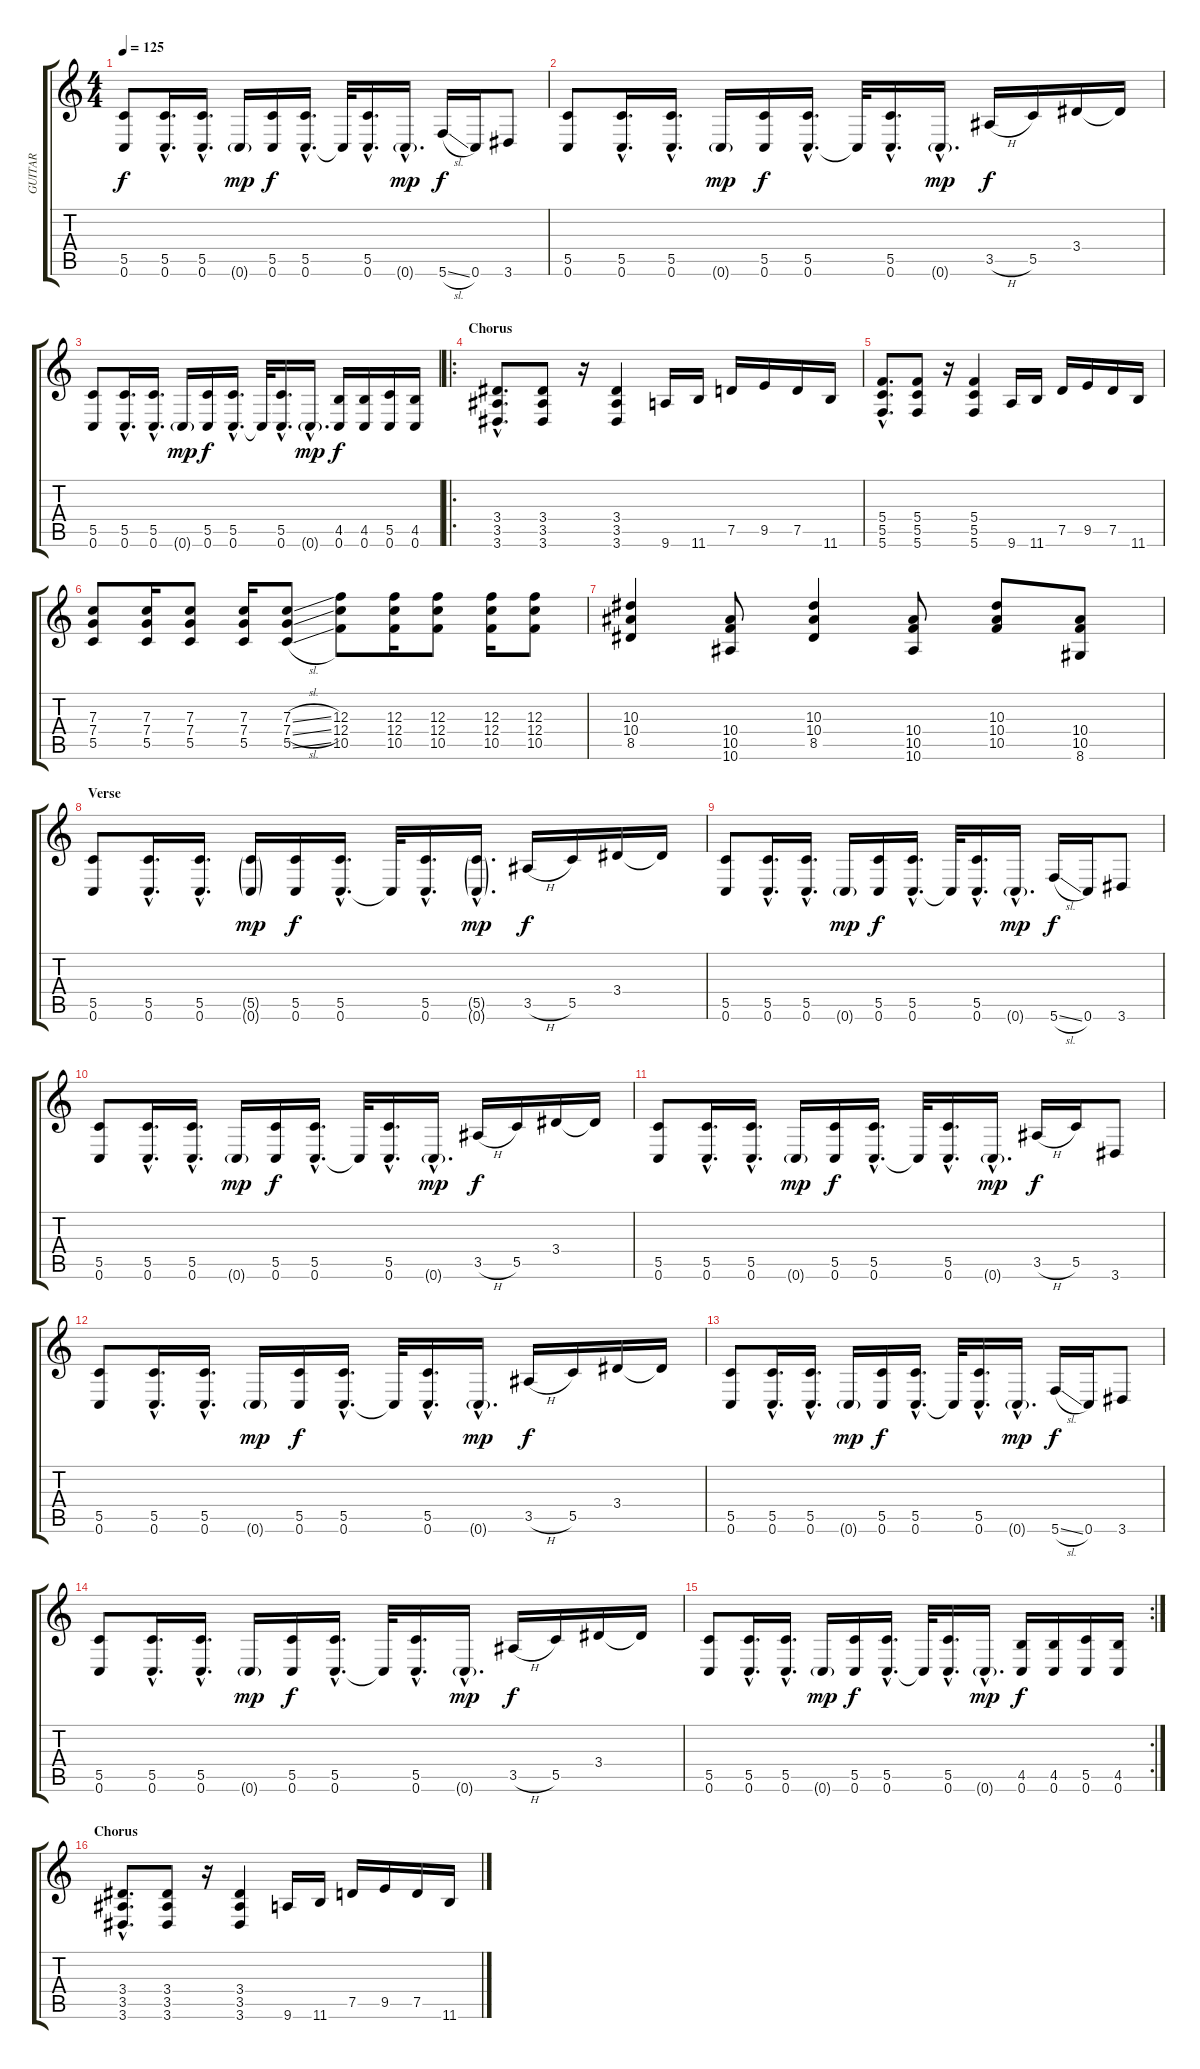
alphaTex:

\track ("GUITAR" "GUITAR") {instrument distortionguitar}
\staff {score tabs}
\tuning (D4 A3 F3 C3 G2 C2) {hide}
\ts (4 4)
\tempo 125
\clef g2
\ks c
(5.5 0.6).8{dy f} (5.5{hac} 0.6{hac}).16{d} (5.5{hac} 0.6{hac}).16{d} 0.6{g}.16{dy mp} (5.5 0.6).16{dy f} (5.5{hac} 0.6{hac}).16{d} 0.6{t}.32 (5.5{hac} 0.6{hac}).16{d} 0.6{g hac}.16{d dy mp} 5.6{sl}.16{dy f} 0.6.16 3.6.8 |
(5.5 0.6).8 (5.5{hac} 0.6{hac}).16{d} (5.5{hac} 0.6{hac}).16{d} 0.6{g}.16{dy mp} (5.5 0.6).16{dy f} (5.5{hac} 0.6{hac}).16{d} 0.6{t}.32 (5.5{hac} 0.6{hac}).16{d} 0.6{g hac}.16{d dy mp} 3.5{h}.16{dy f} 5.5.16 3.4.16 3.4{t}.16 |
(5.5 0.6).8 (5.5{hac} 0.6{hac}).16{d} (5.5{hac} 0.6{hac}).16{d} 0.6{g}.16{dy mp} (5.5 0.6).16{dy f} (5.5{hac} 0.6{hac}).16{d} 0.6{t}.32 (5.5{hac} 0.6{hac}).16{d} 0.6{g hac}.16{d dy mp} (4.5 0.6).16{dy f} (4.5 0.6).16 (5.5 0.6).16 (4.5 0.6).16 |
\ro
\section ("" "Chorus")
(3.4{hac} 3.5{hac} 3.6{hac}).8{d} (3.4 3.5 3.6).8 r.16 (3.4 3.5 3.6).4 9.6.16 11.6.16 7.5.16 9.5.16 7.5.16 11.6.16 |
(5.4{hac} 5.5{hac} 5.6{hac}).8{d} (5.4 5.5 5.6).8 r.16 (5.4 5.5 5.6).4 9.6.16 11.6.16 7.5.16 9.5.16 7.5.16 11.6.16 |
(7.3 7.4 5.5).8{volume 9} (7.3 7.4 5.5).16 (7.3 7.4 5.5).8 (7.3 7.4 5.5).16 (7.3{sl} 7.4{sl} 5.5{sl}).8 (12.3 12.4 10.5).8 (12.3 12.4 10.5).16 (12.3 12.4 10.5).8 (12.3 12.4 10.5).16 (12.3 12.4 10.5).8 |
(10.3 10.4 8.5).4{volume 11} (10.4 10.5 10.6).8 (10.3 10.4 8.5).4 (10.4 10.5 10.6).8 (10.3 10.4 10.5).8 (10.4 10.5 8.6).8 |
\section ("" "Verse")
(5.5 0.6).8 (5.5{hac} 0.6{hac}).16{d} (5.5{hac} 0.6{hac}).16{d} (5.5{g} 0.6{g}).16{dy mp} (5.5 0.6).16{dy f} (5.5{hac} 0.6{hac}).16{d} 0.6{t}.32 (5.5{hac} 0.6{hac}).16{d} (5.5{g hac} 0.6{g hac}).16{d dy mp} 3.5{h}.16{dy f} 5.5.16 3.4.16 3.4{t}.16 |
(5.5 0.6).8 (5.5{hac} 0.6{hac}).16{d} (5.5{hac} 0.6{hac}).16{d} 0.6{g}.16{dy mp} (5.5 0.6).16{dy f} (5.5{hac} 0.6{hac}).16{d} 0.6{t}.32 (5.5{hac} 0.6{hac}).16{d} 0.6{g hac}.16{d dy mp} 5.6{sl}.16{dy f} 0.6.16 3.6.8 |
(5.5 0.6).8 (5.5{hac} 0.6{hac}).16{d} (5.5{hac} 0.6{hac}).16{d} 0.6{g}.16{dy mp} (5.5 0.6).16{dy f} (5.5{hac} 0.6{hac}).16{d} 0.6{t}.32 (5.5{hac} 0.6{hac}).16{d} 0.6{g hac}.16{d dy mp} 3.5{h}.16{dy f} 5.5.16 3.4.16 3.4{t}.16 |
(5.5 0.6).8 (5.5{hac} 0.6{hac}).16{d} (5.5{hac} 0.6{hac}).16{d} 0.6{g}.16{dy mp} (5.5 0.6).16{dy f} (5.5{hac} 0.6{hac}).16{d} 0.6{t}.32 (5.5{hac} 0.6{hac}).16{d} 0.6{g hac}.16{d dy mp} 3.5{h}.16{dy f} 5.5.16 3.6.8 |
(5.5 0.6).8 (5.5{hac} 0.6{hac}).16{d} (5.5{hac} 0.6{hac}).16{d} 0.6{g}.16{dy mp} (5.5 0.6).16{dy f} (5.5{hac} 0.6{hac}).16{d} 0.6{t}.32 (5.5{hac} 0.6{hac}).16{d} 0.6{g hac}.16{d dy mp} 3.5{h}.16{dy f} 5.5.16 3.4.16 3.4{t}.16 |
(5.5 0.6).8 (5.5{hac} 0.6{hac}).16{d} (5.5{hac} 0.6{hac}).16{d} 0.6{g}.16{dy mp} (5.5 0.6).16{dy f} (5.5{hac} 0.6{hac}).16{d} 0.6{t}.32 (5.5{hac} 0.6{hac}).16{d} 0.6{g hac}.16{d dy mp} 5.6{sl}.16{dy f} 0.6.16 3.6.8 |
(5.5 0.6).8 (5.5{hac} 0.6{hac}).16{d} (5.5{hac} 0.6{hac}).16{d} 0.6{g}.16{dy mp} (5.5 0.6).16{dy f} (5.5{hac} 0.6{hac}).16{d} 0.6{t}.32 (5.5{hac} 0.6{hac}).16{d} 0.6{g hac}.16{d dy mp} 3.5{h}.16{dy f} 5.5.16 3.4.16 3.4{t}.16 |
\rc 2
(5.5 0.6).8 (5.5{hac} 0.6{hac}).16{d} (5.5{hac} 0.6{hac}).16{d} 0.6{g}.16{dy mp} (5.5 0.6).16{dy f} (5.5{hac} 0.6{hac}).16{d} 0.6{t}.32 (5.5{hac} 0.6{hac}).16{d} 0.6{g hac}.16{d dy mp} (4.5 0.6).16{dy f} (4.5 0.6).16 (5.5 0.6).16 (4.5 0.6).16 |
\section ("" "Chorus")
(3.4{hac} 3.5{hac} 3.6{hac}).8{d} (3.4 3.5 3.6).8 r.16 (3.4 3.5 3.6).4 9.6.16 11.6.16 7.5.16 9.5.16 7.5.16 11.6.16
